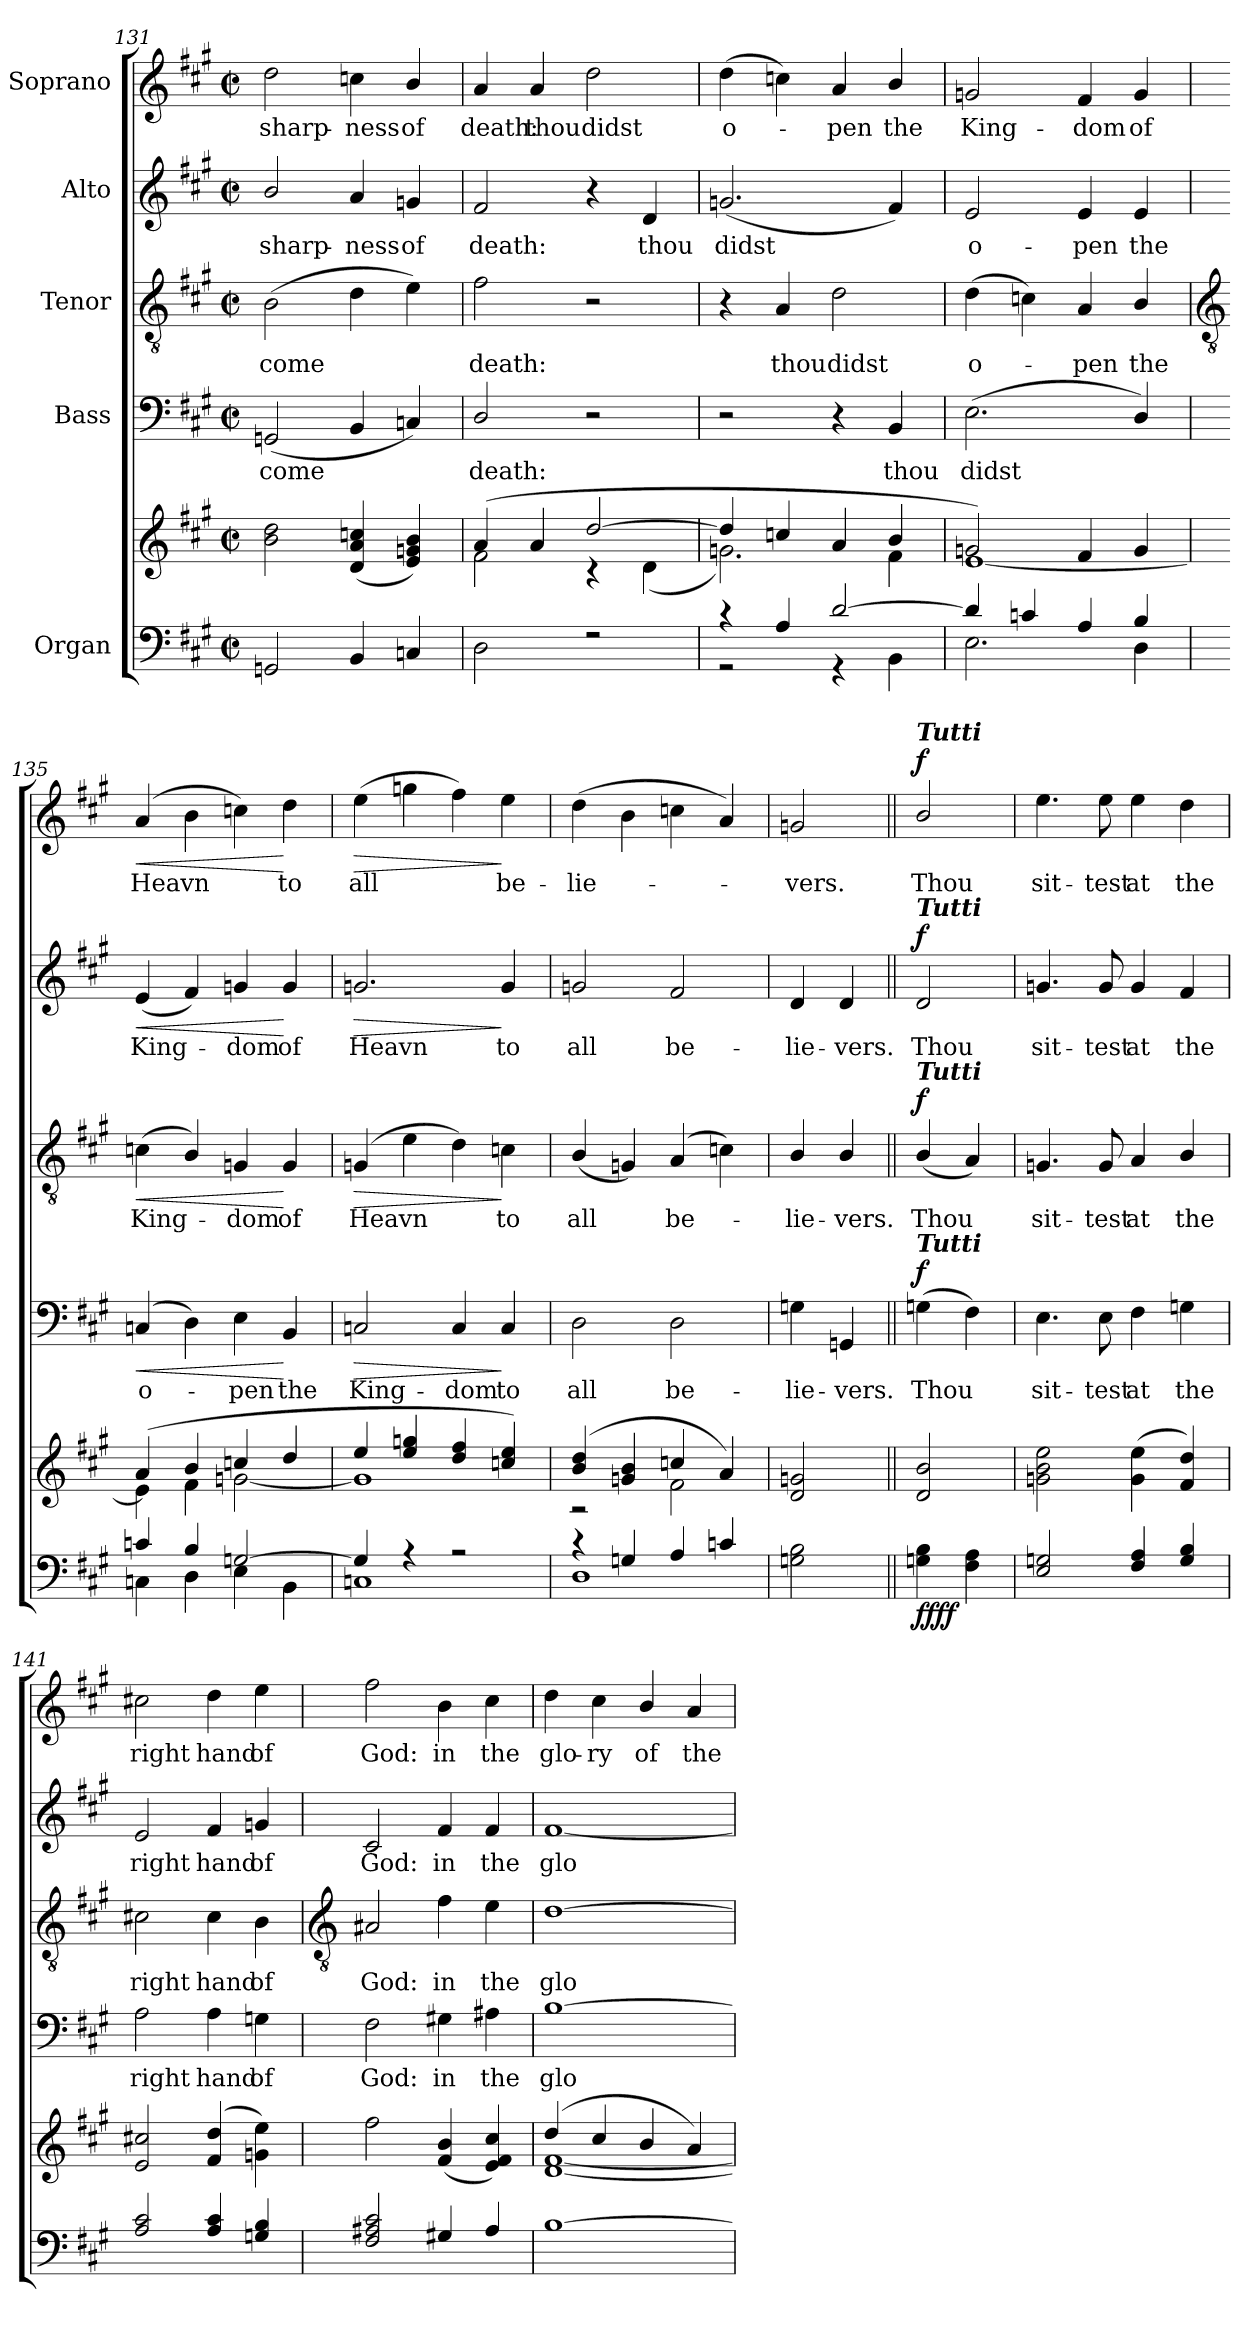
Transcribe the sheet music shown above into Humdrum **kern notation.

**kern	**kern	**dynam	**kern	**text	**dynam	**kern	**text	**dynam	**kern	**text	**dynam	**kern	**text	**dynam
*part5	*part5	*part5	*part4	*part4	*part4	*part3	*part3	*part3	*part2	*part2	*part2	*part1	*part1	*part1
*staff6	*staff5	*staff5/6	*staff4	*staff4	*staff4	*staff3	*staff3	*staff3	*staff2	*staff2	*staff2	*staff1	*staff1	*staff1
*I"Organ	*	*	*I"Bass	*	*	*I"Tenor	*	*	*I"Alto	*	*	*I"Soprano	*	*
*clefF4	*clefG2	*	*clefF4	*	*	*clefGv2	*	*	*clefG2	*	*	*clefG2	*	*
*k[f#c#g#]	*k[f#c#g#]	*	*k[f#c#g#]	*	*	*k[f#c#g#]	*	*	*k[f#c#g#]	*	*	*k[f#c#g#]	*	*
*A:	*A:	*	*A:	*	*	*A:	*	*	*A:	*	*	*A:	*	*
*M2/2	*M2/2	*	*M2/2	*	*	*M2/2	*	*	*M2/2	*	*	*M2/2	*	*
*met(c|)	*met(c|)	*	*met(c|)	*	*	*met(c|)	*	*	*met(c|)	*	*	*met(c|)	*	*
=131	=131	=131	=131	=131	=131	=131	=131	=131	=131	=131	=131	=131	=131	=131
*^	*^	*	*	*	*	*	*	*	*	*	*	*	*	*
!	!	!	!	!	!	!LO:LY:b	!	!	!LO:LY:b	!	!	!LO:LY:b	!	!	!LO:LY:b	!
2GGn	1ryy	2b\ 2dd\	2ryy	.	(<2GGn	-come	.	(>2B	-come	.	2b/	sharp-	.	2dd	sharp-	.
!	!	!	!	!	!	!	!	!	!	!	!	!LO:LY:b	!	!	!LO:LY:b	!
4BB	.	(>4d/ 4a/ 4ccn/	2ryy	.	4BB	.	.	4d	.	.	4a	-ness	.	4ccn	-ness	.
!	!	!	!	!	!	!	!	!	!	!	!	!LO:LY:b	!	!	!LO:LY:b	!
4Cn	.	4e/ 4gn/ 4b/)	.	.	4Cn)	.	.	4e)	.	.	4gn	of	.	4b/	of	.
=132	=132	=132	=132	=132	=132	=132	=132	=132	=132	=132	=132	=132	=132	=132	=132	=132
!	!	!	!	!	!	!LO:LY:b	!	!	!LO:LY:b	!	!	!LO:LY:b	!	!	!LO:LY:b	!
2D\	1ryy	(>4a/	2f#\	.	2D/	death:	.	2f#	death:	.	2f#	death:	.	4a	death:	.
!	!	!	!	!	!	!	!	!	!	!	!	!	!	!	!LO:LY:b	!
.	.	4a/	.	.	.	.	.	.	.	.	.	.	.	4a	thou	.
!	!	!	!	!	!	!	!	!	!	!	!	!	!	!	!LO:LY:b	!
2r	.	[2dd/	4r	.	2r	.	.	2r	.	.	4r	.	.	2dd	didst	.
!	!	!	!	!	!	!	!	!	!	!	!	!LO:LY:b	!	!	!	!
.	.	.	(<4d\	.	.	.	.	.	.	.	4d	thou	.	.	.	.
=133	=133	=133	=133	=133	=133	=133	=133	=133	=133	=133	=133	=133	=133	=133	=133	=133
!	!	!	!	!	!	!	!	!	!	!	!	!LO:LY:b	!	!	!LO:LY:b	!
4r	2r	4dd/]	2.gn\)	.	2r	.	.	4r	.	.	(<2.gn	didst	.	(>4dd	o-	.
!	!	!	!	!	!	!	!	!	!LO:LY:b	!	!	!	!	!	!	!
4A/	.	4ccn/	.	.	.	.	.	4A	thou	.	.	.	.	4ccn)	.	.
!	!	!	!	!	!	!	!	!	!LO:LY:b	!	!	!	!	!	!LO:LY:b	!
[2d/	4r	4a/	.	.	4r	.	.	2d	didst	.	.	.	.	4a	pen	.
!	!	!	!	!	!	!LO:LY:b	!	!	!	!	!	!	!	!	!LO:LY:b	!
.	4BB\	4b/	4f#\	.	4BB	thou	.	.	.	.	4f#)	.	.	4b/	the	.
=134	=134	=134	=134	=134	=134	=134	=134	=134	=134	=134	=134	=134	=134	=134	=134	=134
!	!	!	!	!	!	!LO:LY:b	!	!	!LO:LY:b	!	!	!LO:LY:b	!	!	!LO:LY:b	!
4d/]	2.E	2gn/)	[1e\	.	(<2.E	didst	.	(>4d	o-	.	2e	o-	.	2gn	King-	.
4cn/	.	.	.	.	.	.	.	4cn)	.	.	.	.	.	.	.	.
!	!	!	!	!	!	!	!	!	!LO:LY:b	!	!	!LO:LY:b	!	!	!LO:LY:b	!
4A/	.	4f#/	.	.	.	.	.	4A	pen	.	4e	-pen	.	4f#	-dom	.
!	!	!	!	!	!	!	!	!	!LO:LY:b	!	!	!LO:LY:b	!	!	!LO:LY:b	!
4B/	4D	4g/	.	.	4D/)	.	.	4B/	the	.	4e	the	.	4g	of	.
!!LO:LB:g=z
=135	=135	=135	=135	=135	=135	=135	=135	=135	=135	=135	=135	=135	=135	=135	=135	=135
*	*	*	*	*	*	*	*	*clefGv2	*	*	*	*	*	*	*	*
!	!	!	!	!	!	!LO:LY:b	!LO:HP:b	!	!LO:LY:b	!LO:HP:b	!	!LO:LY:b	!LO:HP:b	!	!LO:LY:b	!LO:HP:b
4cn/	4Cn\	(>4a/	4e\]	.	(<4Cn	o-	<	(<4cn	King-	<	(<4e	King-	<	(>4a	Heavn	<
4B/	4D	4b/	4f#\	.	4D)	.	.	4B/)	.	.	4f#)	.	.	4b	.	.
!	!	!	!	!	!	!LO:LY:b	!	!	!LO:LY:b	!	!	!LO:LY:b	!	!	!	!
[2Gn/	4E	4ccn/	[2gn\	.	4E	pen	.	4Gn	dom	.	4gn	dom	.	4ccn)	.	.
!	!	!	!	!	!	!LO:LY:b	!	!	!LO:LY:b	!	!	!LO:LY:b	!	!	!LO:LY:b	!
.	4BB\	4dd/	.	.	4BB	the	[	4G	of	[	4g	of	[	4dd	to	[
=136	=136	=136	=136	=136	=136	=136	=136	=136	=136	=136	=136	=136	=136	=136	=136	=136
!	!	!	!	!	!	!LO:LY:b	!LO:HP:b	!	!LO:LY:b	!LO:HP:b	!	!LO:LY:b	!LO:HP:b	!	!LO:LY:b	!LO:HP:b
4G/]	1Cn	4ee/	1g\]	.	2Cn	King-	>	(>4Gn	Heavn	>	2.gn	Heavn	>	(>4ee	all	>
4r	.	4ee/ 4ggn/	.	.	.	.	.	4e	.	.	.	.	.	4ggn	.	.
!	!	!	!	!	!	!LO:LY:b	!	!	!	!	!	!	!	!	!	!
2r	.	4dd/ 4ff#/	.	.	4C	-dom	.	4d)	.	.	.	.	.	4ff#)	.	.
!	!	!	!	!	!	!LO:LY:b	!	!	!LO:LY:b	!	!	!LO:LY:b	!	!	!LO:LY:b	!
.	.	4ccn/ 4ee/)	.	.	4C	to	]	4cn	to	]	4g	to	]	4ee	be-	]
=137	=137	=137	=137	=137	=137	=137	=137	=137	=137	=137	=137	=137	=137	=137	=137	=137
!	!	!	!	!	!	!LO:LY:b	!	!	!LO:LY:b	!	!	!LO:LY:b	!	!	!LO:LY:b	!
4r	1D	(>4b/ 4dd/	2r	.	2D	all	.	(<4B/	all	.	2gn	all	.	(>4dd	-lie-	.
4Gn/	.	4gn/ 4b/	.	.	.	.	.	4Gn)	.	.	.	.	.	4b	.	.
!	!	!	!	!	!	!LO:LY:b	!	!	!LO:LY:b	!	!	!LO:LY:b	!	!	!	!
4A/	.	4ccn/	2f#\	.	2D	be-	.	(<4A	be-	.	2f#	be-	.	4ccn	.	.
4cn/	.	4a/)	.	.	.	.	.	4cn)	.	.	.	.	.	4a)	.	.
=138	=138	=138	=138	=138	=138	=138	=138	=138	=138	=138	=138	=138	=138	=138	=138	=138
!	!	!	!	!	!	!LO:LY:b	!	!	!LO:LY:b	!	!	!LO:LY:b	!	!	!LO:LY:b	!
2Gn\ 2B\	2ryy	2d/ 2gn/	2ryy	.	4Gn	-lie-	.	4B/	lie-	.	4d	-lie-	.	2gn	vers.	.
!	!	!	!	!	!	!LO:LY:b	!	!	!LO:LY:b	!	!	!LO:LY:b	!	!	!	!
.	.	.	.	.	4GGn	-vers.	.	4B/	-vers.	.	4d	-vers.	.	.	.	.
=139||	=139||	=139||	=139||	=139||	=139||	=139||	=139||	=139||	=139||	=139||	=139||	=139||	=139||	=139||	=139||	=139||
!	!	!	!	!	!	!	!	!	!	!	!	!	!	!LO:TX:a:Bi:t=Tutti	!	!
!	!	!	!	!	!	!	!	!	!	!	!LO:TX:a:Bi:t=Tutti	!	!	!	!	!
!	!	!	!	!	!	!	!	!LO:TX:a:Bi:t=Tutti	!	!	!	!	!	!	!	!
!	!	!	!	!	!LO:TX:a:Bi:t=Tutti	!	!	!	!	!	!	!	!	!	!	!
!	!	!	!	!LO:DY:b=2	!	!LO:LY:b	!	!	!LO:LY:b	!	!	!LO:LY:b	!	!	!LO:LY:b	!
!	!	!	!	!LO:DY:n=1:b	!	!	!LO:DY:b	!	!	!LO:DY:b	!	!	!LO:DY:b	!	!	!LO:DY:b
4Gn\ 4B\	2ryy	2d/ 2b/	2ryy	ff ff	(>4Gn	Thou	f	(<4B/	Thou	f	2d	Thou	f	2b/	Thou	f
4F#\ 4A\	.	.	.	.	4F#)	.	.	4A)	.	.	.	.	.	.	.	.
=140	=140	=140	=140	=140	=140	=140	=140	=140	=140	=140	=140	=140	=140	=140	=140	=140
!	!	!	!	!	!	!LO:LY:b	!	!	!LO:LY:b	!	!	!LO:LY:b	!	!	!LO:LY:b	!
2E 2Gn	1ryy	2gn\ 2b\ 2ee\	2ryy	.	4.E	sit-	.	4.Gn	sit-	.	4.gn	sit-	.	4.ee	sit-	.
!	!	!	!	!	!	!LO:LY:b	!	!	!LO:LY:b	!	!	!LO:LY:b	!	!	!LO:LY:b	!
.	.	.	.	.	8E	-test	.	8G	-test	.	8g	-test	.	8ee	-test	.
!	!	!	!	!	!	!LO:LY:b	!	!	!LO:LY:b	!	!	!LO:LY:b	!	!	!LO:LY:b	!
4F# 4A	.	(>4g\ 4ee\	2ryy	.	4F#	at	.	4A	at	.	4g	at	.	4ee	at	.
!	!	!	!	!	!	!LO:LY:b	!	!	!LO:LY:b	!	!	!LO:LY:b	!	!	!LO:LY:b	!
4G 4B	.	4f#/ 4dd/)	.	.	4Gn	the	.	4B/	the	.	4f#	the	.	4dd	the	.
=141	=141	=141	=141	=141	=141	=141	=141	=141	=141	=141	=141	=141	=141	=141	=141	=141
!	!	!	!	!	!	!LO:LY:b	!	!	!LO:LY:b	!	!	!LO:LY:b	!	!	!LO:LY:b	!
2A 2c#	1ryy	2e/ 2cc#X/	2ryy	.	2A	right	.	2c#X	right	.	2e	right	.	2cc#X	right	.
!	!	!	!	!	!	!LO:LY:b	!	!	!LO:LY:b	!	!	!LO:LY:b	!	!	!LO:LY:b	!
4A 4c#	.	(>4f#/ 4dd/	2ryy	.	4A	hand	.	4c#	hand	.	4f#	hand	.	4dd	hand	.
!	!	!	!	!	!	!LO:LY:b	!	!	!LO:LY:b	!	!	!LO:LY:b	!	!	!LO:LY:b	!
4Gn 4B	.	4gn\ 4ee\)	.	.	4Gn	of	.	4B	of	.	4gn	of	.	4ee	of	.
!!LO:LB:g=z
=142	=142	=142	=142	=142	=142	=142	=142	=142	=142	=142	=142	=142	=142	=142	=142	=142
*	*	*	*	*	*	*	*	*clefGv2	*	*	*	*	*	*	*	*
!	!	!	!	!	!	!LO:LY:b	!	!	!LO:LY:b	!	!	!LO:LY:b	!	!	!LO:LY:b	!
2F# 2A#X 2c#	1ryy	2ff#\	2ryy	.	2F#	God:	.	2A#X	God:	.	2c#	God:	.	2ff#	God:	.
!	!	!	!	!	!	!LO:LY:b	!	!	!LO:LY:b	!	!	!LO:LY:b	!	!	!LO:LY:b	!
4G#X	.	(>4f#/ 4b/	2ryy	.	4G#X	in	.	4f#	in	.	4f#	in	.	4b	in	.
!	!	!	!	!	!	!LO:LY:b	!	!	!LO:LY:b	!	!	!LO:LY:b	!	!	!LO:LY:b	!
4A#	.	4e/ 4f#/ 4cc#/)	.	.	4A#X	the	.	4e	the	.	4f#	the	.	4cc#	the	.
=143	=143	=143	=143	=143	=143	=143	=143	=143	=143	=143	=143	=143	=143	=143	=143	=143
!	!	!	!	!	!	!LO:LY:b	!	!	!LO:LY:b	!	!	!LO:LY:b	!	!	!LO:LY:b	!
[1B	1ryy	(>4dd/	[1d\ [1f#\	.	[1B	glo-	.	[1d	glo-	.	[1f#	glo-	.	4dd	glo-	.
!	!	!	!	!	!	!	!	!	!	!	!	!	!	!	!LO:LY:b	!
.	.	4cc#/	.	.	.	.	.	.	.	.	.	.	.	4cc#	-ry	.
!	!	!	!	!	!	!	!	!	!	!	!	!	!	!	!LO:LY:b	!
.	.	4b/	.	.	.	.	.	.	.	.	.	.	.	4b/	of	.
!	!	!	!	!	!	!	!	!	!	!	!	!	!	!	!LO:LY:b	!
.	.	4a/)	.	.	.	.	.	.	.	.	.	.	.	4a	the	.
*v	*v	*	*	*	*	*	*	*	*	*	*	*	*	*	*	*
*	*v	*v	*	*	*	*	*	*	*	*	*	*	*	*	*
=	=	=	=	=	=	=	=	=	=	=	=	=	=	=
*-	*-	*-	*-	*-	*-	*-	*-	*-	*-	*-	*-	*-	*-	*-
